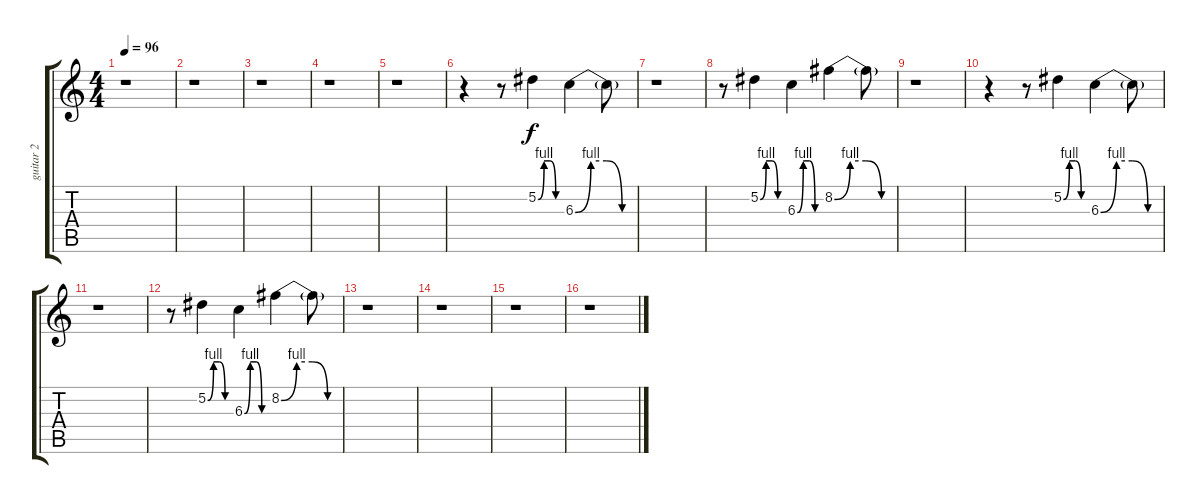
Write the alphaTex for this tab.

\track ("guitar 2" "guitar 2") {instrument acousticguitarnylon}
\staff {score tabs}
\tuning (Eb4 Bb3 Gb3 Db3 Ab2 Eb2) {hide}
\ts (4 4)
\tempo 96
\clef g2
\ks c
r.1{dy f} |
r.1 |
r.1 |
r.1 |
r.1 |
r.4 r.8 5.2{be (custom 0 0 15 4 30 4 45 0 60 0)}.4 6.3{be (custom 0 0 15 4 30 4 45 0 60 0)}.4 6.3{t}.8 |
r.1 |
r.8 5.2{be (custom 0 0 15 4 30 4 45 0 60 0)}.4 6.3{be (custom 0 0 15 4 30 4 45 0 60 0)}.4 8.2{be (custom 0 0 15 4 30 4 45 0 60 0)}.4 8.2{t}.8 |
r.1 |
r.4 r.8 5.2{be (custom 0 0 15 4 30 4 45 0 60 0)}.4 6.3{be (custom 0 0 15 4 30 4 45 0 60 0)}.4 6.3{t}.8 |
r.1 |
r.8 5.2{be (custom 0 0 15 4 30 4 45 0 60 0)}.4 6.3{be (custom 0 0 15 4 30 4 45 0 60 0)}.4 8.2{be (custom 0 0 15 4 30 4 45 0 60 0)}.4 8.2{t}.8 |
r.1 |
r.1 |
r.1 |
r.1
